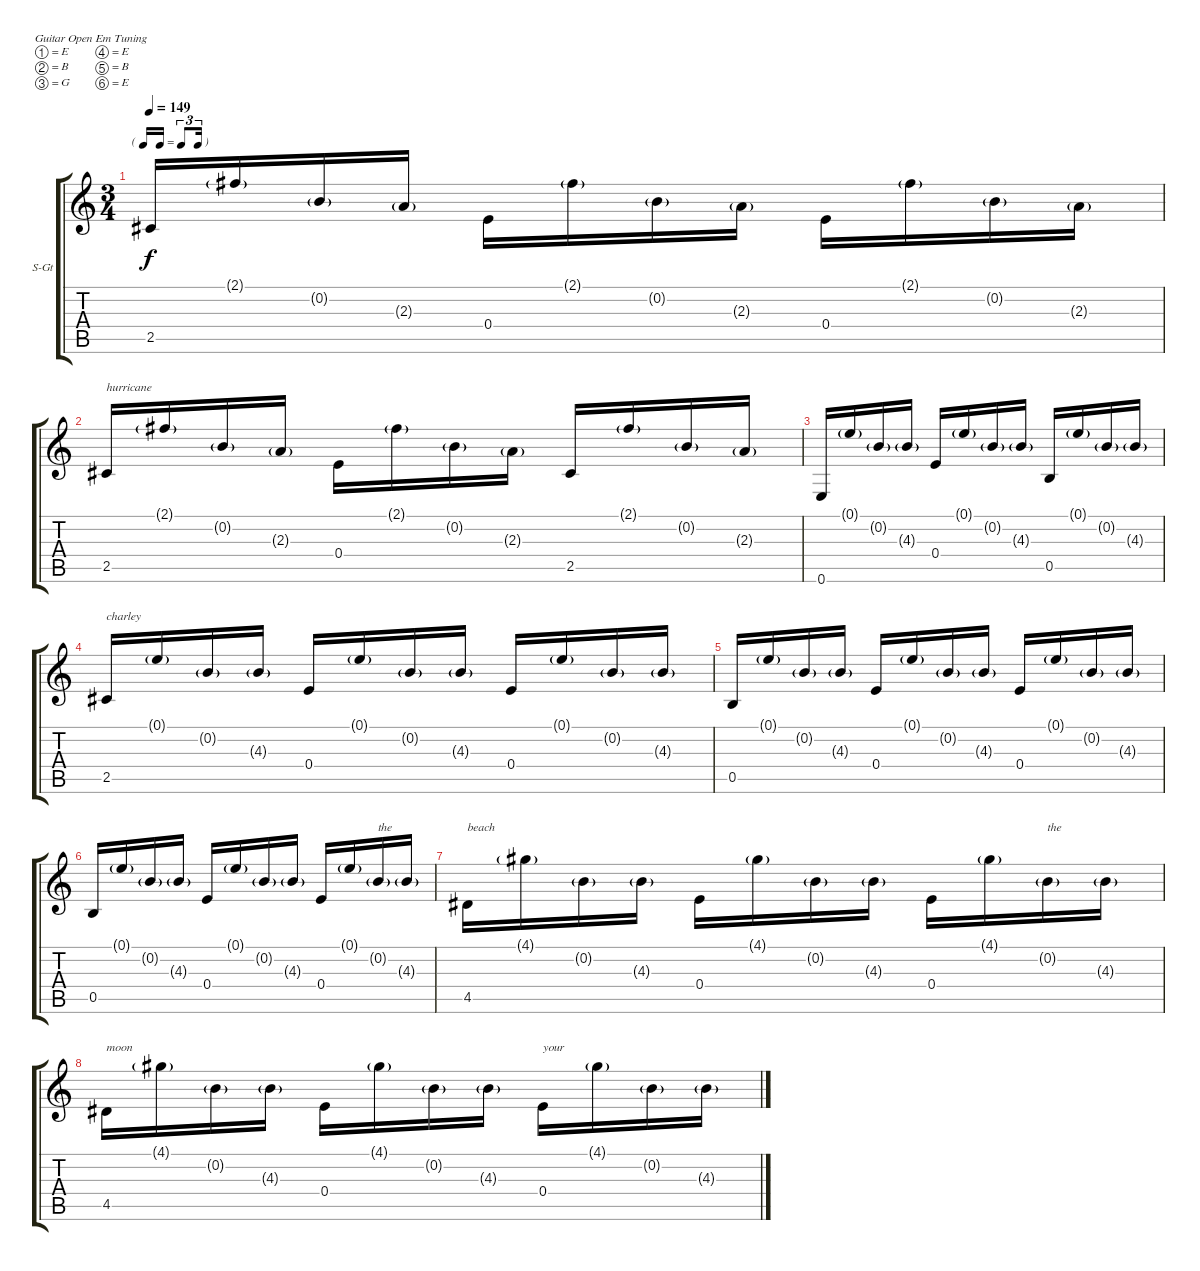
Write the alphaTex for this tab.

\defaultSystemsLayout 4
\bracketExtendMode groupsimilarinstruments
\firstSystemTrackNameOrientation horizontal
\otherSystemsTrackNameOrientation horizontal
\track ("Steel Guitar" "S-Gt") {instrument acousticguitarsteel}
\staff {score tabs}
\tuning (E4 B3 G3 E3 B2 E2)
\ts (3 4)
\tf triplet16th
\tempo 149
\clef g2
\scale
0.930643
\ks c
2.5.16{dy f} 2.1{g}.16 0.2{g}.16 2.3{g}.16 0.4.16 2.1{g}.16 0.2{g}.16 2.3{g}.16 0.4.16 2.1{g}.16 0.2{g}.16 2.3{g}.16 |
\scale
0.930643 2.5.16{txt "hurricane"} 2.1{g}.16 0.2{g}.16 2.3{g}.16 0.4.16 2.1{g}.16 0.2{g}.16 2.3{g}.16 2.5.16 2.1{g}.16 0.2{g}.16 2.3{g}.16 |
\scale
1.07818 0.6.16 0.1{g}.16 0.2{g}.16 4.3{g}.16 0.4.16 0.1{g}.16 0.2{g}.16 4.3{g}.16 0.5.16 0.1{g}.16 0.2{g}.16 4.3{g}.16 |
\scale
0.960908 2.5.16{txt "charley"} 0.1{g}.16 0.2{g}.16 4.3{g}.16 0.4.16 0.1{g}.16 0.2{g}.16 4.3{g}.16 0.4.16 0.1{g}.16 0.2{g}.16 4.3{g}.16 |
\scale
0.960908 0.5.16 0.1{g}.16 0.2{g}.16 4.3{g}.16 0.4.16 0.1{g}.16 0.2{g}.16 4.3{g}.16 0.4.16 0.1{g}.16 0.2{g}.16 4.3{g}.16 |
\scale
1.11728 0.5.16 0.1{g}.16 0.2{g}.16 4.3{g}.16 0.4.16 0.1{g}.16 0.2{g}.16 4.3{g}.16 0.4.16 0.1{g}.16 0.2{g}.16{txt "the"} 4.3{g}.16 |
\scale
0.960908 4.5.16{txt "beach"} 4.1{g}.16 0.2{g}.16 4.3{g}.16 0.4.16 4.1{g}.16 0.2{g}.16 4.3{g}.16 0.4.16 4.1{g}.16 0.2{g}.16{txt "the"} 4.3{g}.16 |
\scale
0.960908 4.5.16{txt "moon"} 4.1{g}.16 0.2{g}.16 4.3{g}.16 0.4.16 4.1{g}.16 0.2{g}.16 4.3{g}.16 0.4.16{txt "your"} 4.1{g}.16 0.2{g}.16 4.3{g}.16
